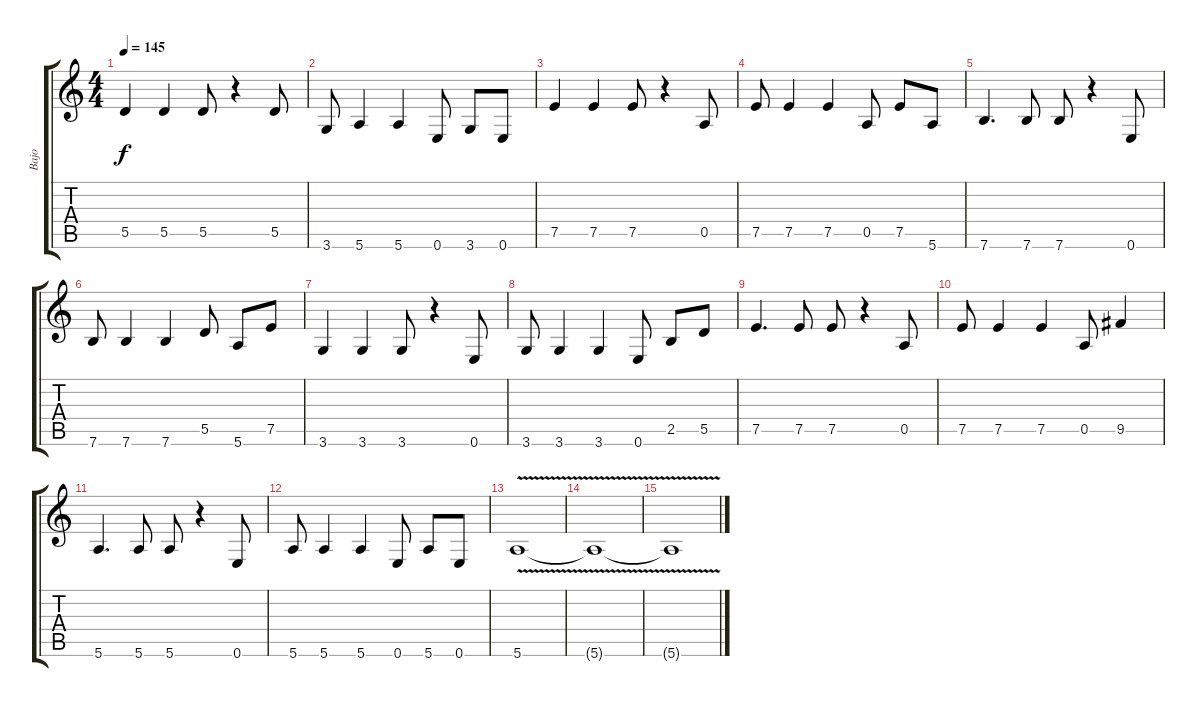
\track ("Bajo" "Bajo") {instrument electricbassfinger}
\staff {score tabs}
\tuning (E4 B3 G3 D3 A2 E2) {hide}
\ts (4 4)
\tempo 145
\clef g2
\ks c
5.5.4{dy f} 5.5.4 5.5.8 r.4 5.5.8 |
3.6.8 5.6.4 5.6.4 0.6.8 3.6.8 0.6.8 |
7.5.4 7.5.4 7.5.8 r.4 0.5.8 |
7.5.8 7.5.4 7.5.4 0.5.8 7.5.8 5.6.8 |
7.6.4{d} 7.6.8 7.6.8 r.4 0.6.8 |
7.6.8 7.6.4 7.6.4 5.5.8 5.6.8 7.5.8 |
3.6.4 3.6.4 3.6.8 r.4 0.6.8 |
3.6.8 3.6.4 3.6.4 0.6.8 2.5.8 5.5.8 |
7.5.4{d} 7.5.8 7.5.8 r.4 0.5.8 |
7.5.8 7.5.4 7.5.4 0.5.8 9.5.4 |
5.6.4{d} 5.6.8 5.6.8 r.4 0.6.8 |
5.6.8 5.6.4 5.6.4 0.6.8 5.6.8 0.6.8 |
5.6{v}.1 |
5.6{v t}.1 |
5.6{v t}.1
